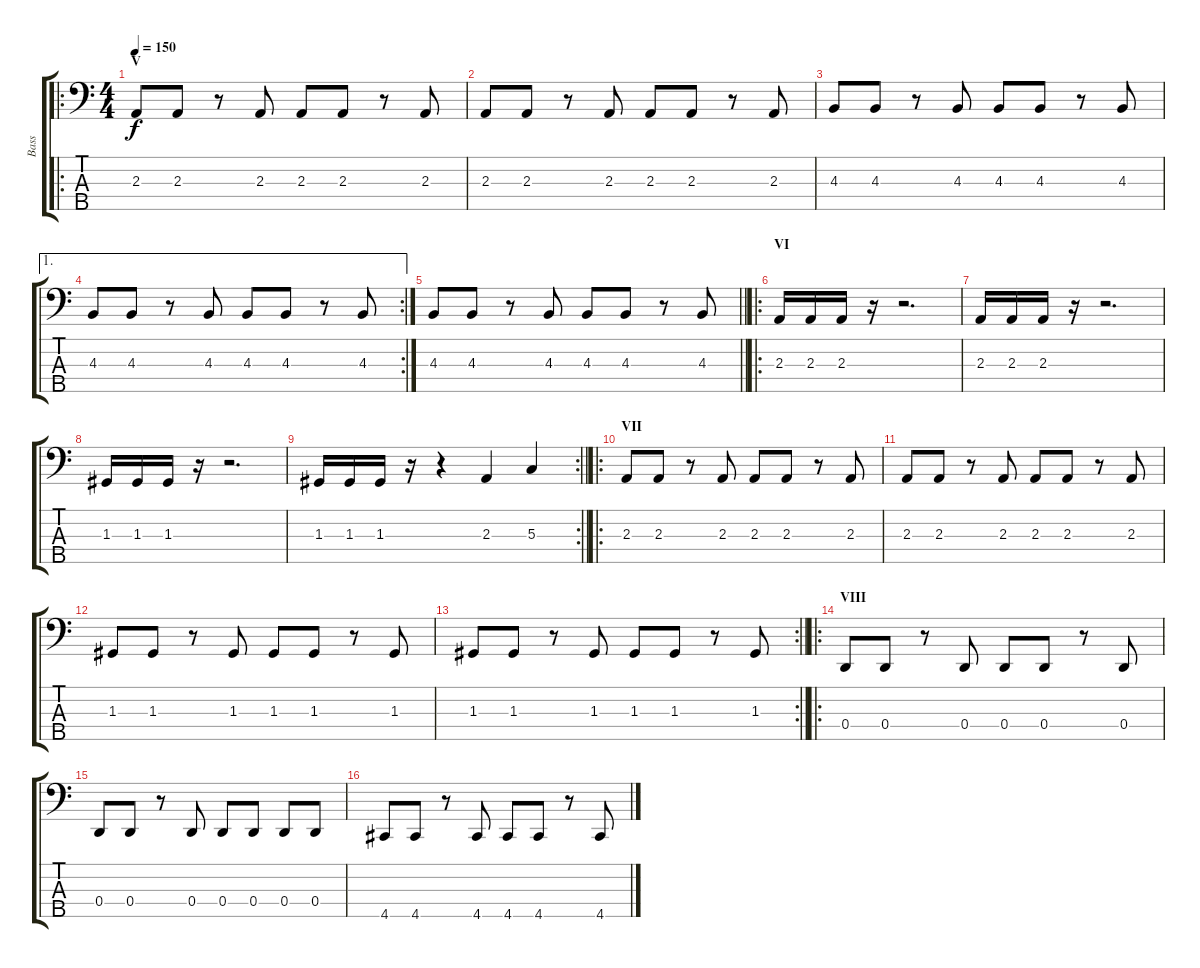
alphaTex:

\track ("Bass" "Bass") {instrument electricbassfinger}
\staff {score tabs}
\tuning (F2 C2 G1 D1 A0) {hide}
\ro
\ts (4 4)
\section ("" "V")
\tempo 150
\clef f4
\ks c
2.3.8{dy f} 2.3.8 r.8 2.3.8 2.3.8 2.3.8 r.8 2.3.8 |
2.3.8 2.3.8 r.8 2.3.8 2.3.8 2.3.8 r.8 2.3.8 |
4.3.8 4.3.8 r.8 4.3.8 4.3.8 4.3.8 r.8 4.3.8 |
\ae 1
\rc 2
4.3.8 4.3.8 r.8 4.3.8 4.3.8 4.3.8 r.8 4.3.8 |
\barLineRight lightlight
4.3.8 4.3.8 r.8 4.3.8 4.3.8 4.3.8 r.8 4.3.8 |
\ro
\section ("" "VI")
2.3.16 2.3.16 2.3.16 r.16 r.2{d} |
2.3.16 2.3.16 2.3.16 r.16 r.2{d} |
1.3.16 1.3.16 1.3.16 r.16 r.2{d} |
\rc 2
\barLineRight lightlight
1.3.16 1.3.16 1.3.16 r.16 r.4 2.3.4 5.3.4 |
\ro
\section ("" "VII")
2.3.8 2.3.8 r.8 2.3.8 2.3.8 2.3.8 r.8 2.3.8 |
2.3.8 2.3.8 r.8 2.3.8 2.3.8 2.3.8 r.8 2.3.8 |
1.3.8 1.3.8 r.8 1.3.8 1.3.8 1.3.8 r.8 1.3.8 |
\rc 2
\barLineRight lightlight
1.3.8 1.3.8 r.8 1.3.8 1.3.8 1.3.8 r.8 1.3.8 |
\ro
\section ("" "VIII")
0.4.8 0.4.8 r.8 0.4.8 0.4.8 0.4.8 r.8 0.4.8 |
0.4.8 0.4.8 r.8 0.4.8 0.4.8 0.4.8 0.4.8 0.4.8 |
4.5.8 4.5.8 r.8 4.5.8 4.5.8 4.5.8 r.8 4.5.8
